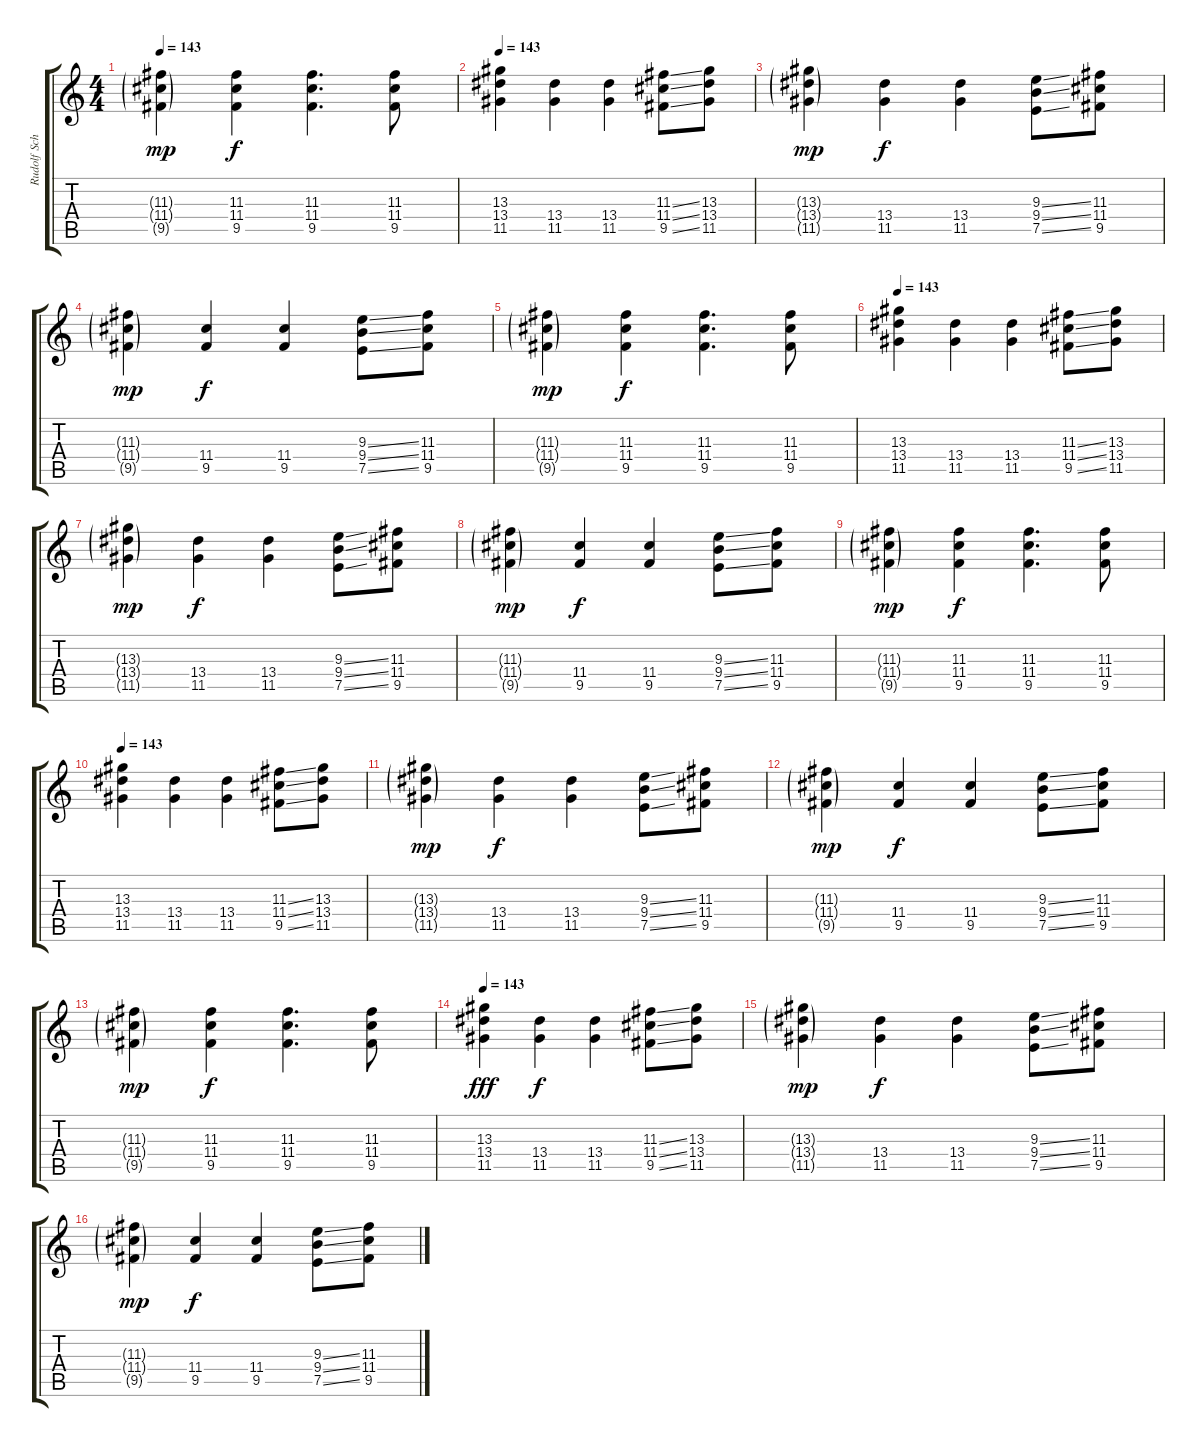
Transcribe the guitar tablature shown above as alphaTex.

\track ("Rudolf Scheneker" "Rudolf Sch") {instrument electricguitarclean}
\staff {score tabs}
\tuning (E4 B3 G3 D3 A2 E2) {hide}
\ts (4 4)
\tempo 143
\clef g2
\ks c
(11.3{g} 11.4{g} 9.5{g}).4{dy mp} (11.3 11.4 9.5).4{dy f} (11.3 11.4 9.5).4{d} (11.3 11.4 9.5).8 |
\tempo 143
(13.3 13.4 11.5).4{instrument overdrivenguitar} (13.4 11.5).4 (13.4 11.5).4 (11.3{ss} 11.4{ss} 9.5{ss}).8 (13.3 13.4 11.5).8 |
(13.3{g} 13.4{g} 11.5{g}).4{dy mp} (13.4 11.5).4{dy f} (13.4 11.5).4 (9.3{ss} 9.4{ss} 7.5{ss}).8 (11.3 11.4 9.5).8 |
(11.3{g} 11.4{g} 9.5{g}).4{dy mp} (11.4 9.5).4{dy f} (11.4 9.5).4 (9.3{ss} 9.4{ss} 7.5{ss}).8 (11.3 11.4 9.5).8 |
(11.3{g} 11.4{g} 9.5{g}).4{dy mp} (11.3 11.4 9.5).4{dy f} (11.3 11.4 9.5).4{d} (11.3 11.4 9.5).8 |
\tempo 143
(13.3 13.4 11.5).4{instrument overdrivenguitar} (13.4 11.5).4 (13.4 11.5).4 (11.3{ss} 11.4{ss} 9.5{ss}).8 (13.3 13.4 11.5).8 |
(13.3{g} 13.4{g} 11.5{g}).4{dy mp} (13.4 11.5).4{dy f} (13.4 11.5).4 (9.3{ss} 9.4{ss} 7.5{ss}).8 (11.3 11.4 9.5).8 |
(11.3{g} 11.4{g} 9.5{g}).4{dy mp} (11.4 9.5).4{dy f} (11.4 9.5).4 (9.3{ss} 9.4{ss} 7.5{ss}).8 (11.3 11.4 9.5).8 |
(11.3{g} 11.4{g} 9.5{g}).4{dy mp} (11.3 11.4 9.5).4{dy f} (11.3 11.4 9.5).4{d} (11.3 11.4 9.5).8 |
\tempo 143
(13.3 13.4 11.5).4{instrument overdrivenguitar} (13.4 11.5).4 (13.4 11.5).4 (11.3{ss} 11.4{ss} 9.5{ss}).8 (13.3 13.4 11.5).8 |
(13.3{g} 13.4{g} 11.5{g}).4{dy mp} (13.4 11.5).4{dy f} (13.4 11.5).4 (9.3{ss} 9.4{ss} 7.5{ss}).8 (11.3 11.4 9.5).8 |
(11.3{g} 11.4{g} 9.5{g}).4{dy mp} (11.4 9.5).4{dy f} (11.4 9.5).4 (9.3{ss} 9.4{ss} 7.5{ss}).8 (11.3 11.4 9.5).8 |
(11.3{g} 11.4{g} 9.5{g}).4{dy mp} (11.3 11.4 9.5).4{dy f} (11.3 11.4 9.5).4{d} (11.3 11.4 9.5).8 |
\tempo 143
(13.3 13.4 11.5).4{dy fff volume 0 instrument overdrivenguitar} (13.4 11.5).4{dy f} (13.4 11.5).4 (11.3{ss} 11.4{ss} 9.5{ss}).8 (13.3 13.4 11.5).8 |
(13.3{g} 13.4{g} 11.5{g}).4{dy mp} (13.4 11.5).4{dy f} (13.4 11.5).4 (9.3{ss} 9.4{ss} 7.5{ss}).8 (11.3 11.4 9.5).8 |
(11.3{g} 11.4{g} 9.5{g}).4{dy mp} (11.4 9.5).4{dy f} (11.4 9.5).4 (9.3{ss} 9.4{ss} 7.5{ss}).8 (11.3 11.4 9.5).8
